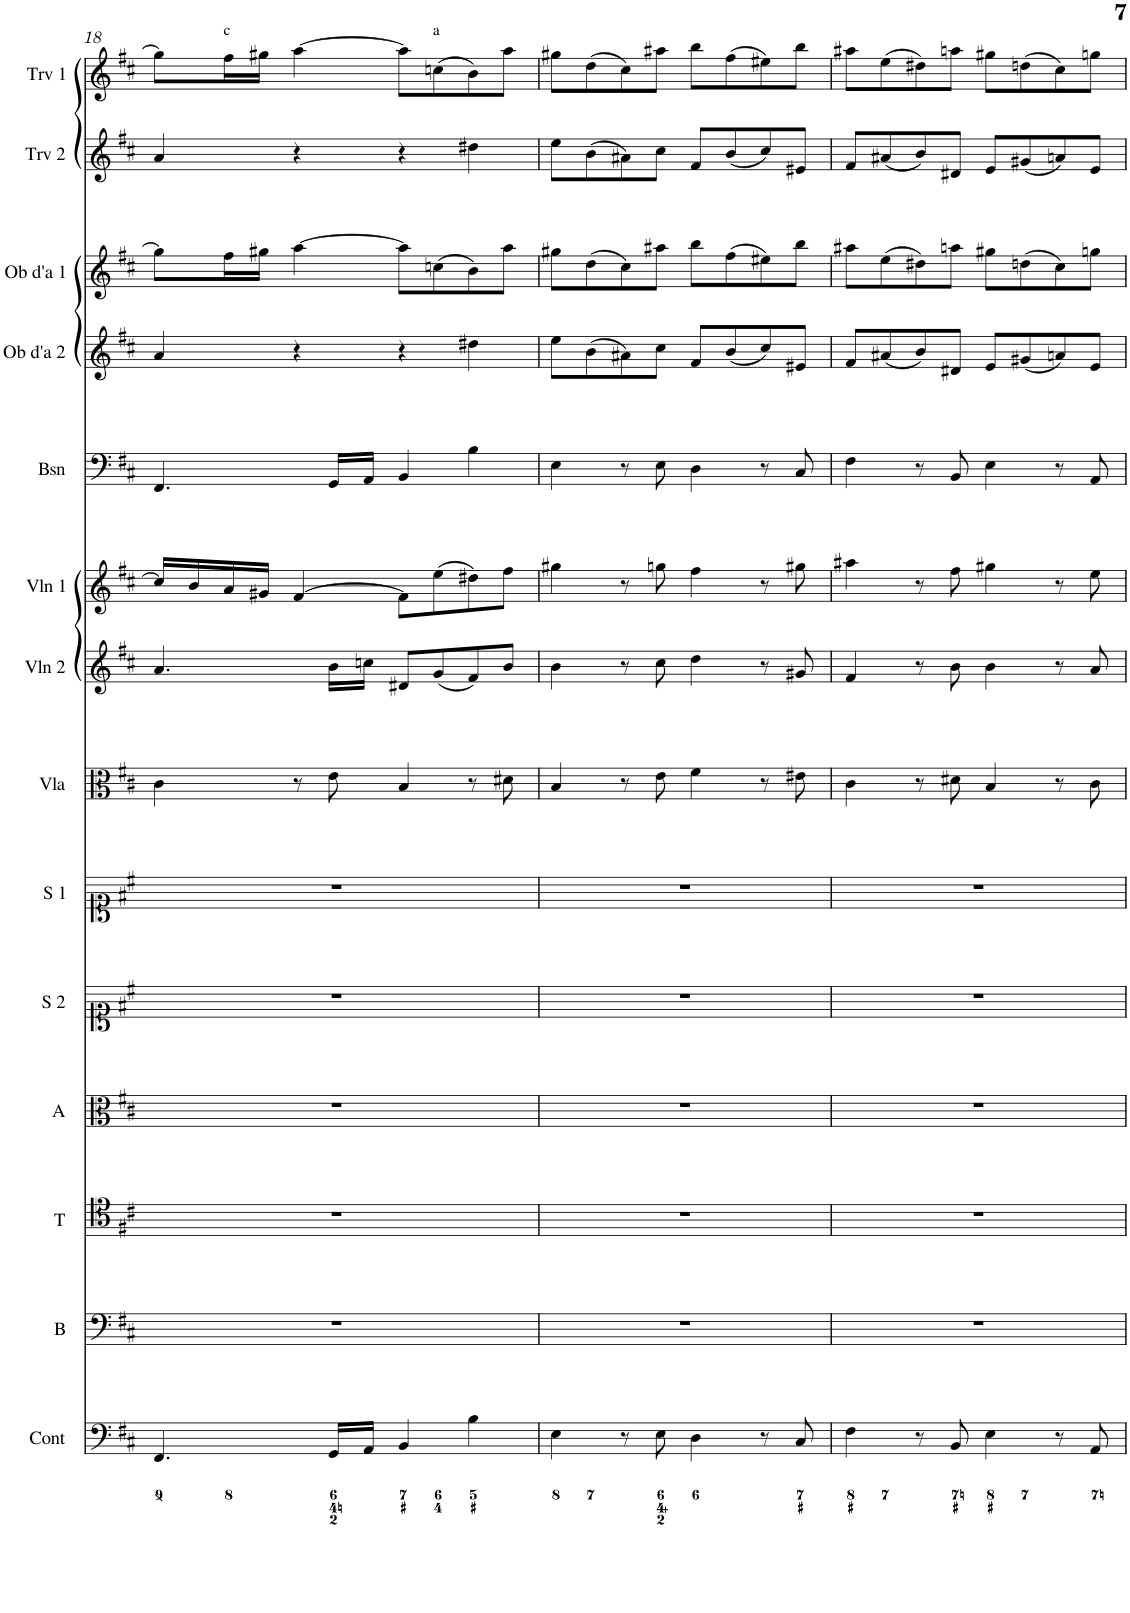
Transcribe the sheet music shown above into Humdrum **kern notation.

**kern	**kern	**kern	**kern	**kern	**kern	**kern	**kern	**kern	**kern	**kern	**kern	**kern	**kern
*part14	*part13	*part12	*part11	*part10	*part9	*part8	*part7	*part6	*part5	*part4	*part3	*part2	*part1
*staff14	*staff13	*staff12	*staff11	*staff10	*staff9	*staff8	*staff7	*staff6	*staff5	*staff4	*staff3	*staff2	*staff1
*I"Continuo	*I"Bass	*I"Tenor	*I"Alto	*I"Soprano 2	*I"Soprano 1	*I"Viola	*I"Violin 2	*I"Violin 1	*I"Bassoon	*I"Oboe d’amore 2	*I"Oboe d’amore 1	*I"Traverso 2	*I"Traverso 1
*I'Cont	*I'B	*I'T	*I'A	*I'S 2	*I'S 1	*I'Vla	*I'Vln 2	*I'Vln 1	*I'Bsn	*I'Ob d'a 2	*I'Ob d'a 1	*I'Trv 2	*I'Trv 1
!!LO:PB:g=z
*clefF4	*clefF4	*clefC4	*clefC3	*clefC1	*clefC1	*clefC3	*clefG2	*clefG2	*clefF4	*clefG2	*clefG2	*clefG2	*clefG2
*k[f#c#]	*k[f#c#]	*k[f#c#]	*k[f#c#]	*k[f#c#]	*k[f#c#]	*k[f#c#]	*k[f#c#]	*k[f#c#]	*k[f#c#]	*k[f#c#]	*k[f#c#]	*k[f#c#]	*k[f#c#]
*M4/4	*M4/4	*M4/4	*M4/4	*M4/4	*M4/4	*M4/4	*M4/4	*M4/4	*M4/4	*M4/4	*M4/4	*M4/4	*M4/4
*met(c)	*met(c)	*met(c)	*met(c)	*met(c)	*met(c)	*met(c)	*met(c)	*met(c)	*met(c)	*met(c)	*met(c)	*met(c)	*met(c)
=18	=18	=18	=18	=18	=18	=18	=18	=18	=18	=18	=18	=18	=18
4.FF#/	1r	1r	1r	1r	1r	4c#\	4.a/	16cc#/LL]	4.FF#/	4a/	8gg#\L]	4a/	8gg#\L]
.	.	.	.	.	.	.	.	16b/	.	.	.	.	.
!	!	!	!	!	!	!	!	!	!	!	!	!	!LO:TX:a:t=c
.	.	.	.	.	.	.	.	16a/	.	.	16ff#\L	.	16ff#\L
.	.	.	.	.	.	.	.	16g#X/JJ	.	.	16gg#X\JJ	.	16gg#X\JJ
.	.	.	.	.	.	8r	.	[4f#/	.	4r	[4aa\	4r	[4aa\
16GG/LL	.	.	.	.	.	8e\	16b\LL	.	16GG/LL	.	.	.	.
16AA/JJ	.	.	.	.	.	.	16ccn\JJ	.	16AA/JJ	.	.	.	.
4BB/	.	.	.	.	.	4B/	8d#X/L	8f#\L]	4BB/	4r	8aa\L]	4r	8aa\L]
!	!	!	!	!	!	!	!	!	!	!	!	!	!LO:TX:a:t=a
.	.	.	.	.	.	.	(8g/	(8ee\	.	.	(8ccn\	.	(8ccn\
4B\	.	.	.	.	.	8r	8f#/)	8dd#X\)	4B\	4dd#X\	8b\)	4dd#X\	8b\)
.	.	.	.	.	.	8d#X\	8b/J	8ff#\J	.	.	8aa\J	.	8aa\J
=19	=19	=19	=19	=19	=19	=19	=19	=19	=19	=19	=19	=19	=19
4E\	1r	1r	1r	1r	1r	4B/	4b\	4gg#X\	4E\	8ee\L	8gg#X\L	8ee\L	8gg#X\L
.	.	.	.	.	.	.	.	.	.	(8b\	(8dd\	(8b\	(8dd\
8r	.	.	.	.	.	8r	8r	8r	8r	8a#X\)	8cc#\)	8a#X\)	8cc#\)
8E\	.	.	.	.	.	8e\	8cc#\	8ggn\	8E\	8cc#\J	8aa#X\J	8cc#\J	8aa#X\J
4D\	.	.	.	.	.	4f#\	4dd\	4ff#\	4D\	8f#/L	8bb\L	8f#/L	8bb\L
.	.	.	.	.	.	.	.	.	.	(8b/	(8ff#\	(8b/	(8ff#\
8r	.	.	.	.	.	8r	8r	8r	8r	8cc#/)	8ee#X\)	8cc#/)	8ee#X\)
8C#/	.	.	.	.	.	8e#X\	8g#X/	8gg#X\	8C#/	8e#X/J	8bb\J	8e#X/J	8bb\J
=20	=20	=20	=20	=20	=20	=20	=20	=20	=20	=20	=20	=20	=20
4F#\	1r	1r	1r	1r	1r	4c#\	4f#/	4aa#X\	4F#\	8f#/L	8aa#X\L	8f#/L	8aa#X\L
.	.	.	.	.	.	.	.	.	.	(8a#X/	(8ee\	(8a#X/	(8ee\
8r	.	.	.	.	.	8r	8r	8r	8r	8b/)	8dd#X\)	8b/)	8dd#X\)
8BB/	.	.	.	.	.	8d#X\	8b\	8ff#\	8BB/	8d#X/J	8aan\J	8d#X/J	8aan\J
4E\	.	.	.	.	.	4B/	4b\	4gg#X\	4E\	8e/L	8gg#X\L	8e/L	8gg#X\L
.	.	.	.	.	.	.	.	.	.	(8g#X/	(8ddn\	(8g#X/	(8ddn\
8r	.	.	.	.	.	8r	8r	8r	8r	8an/)	8cc#\)	8an/)	8cc#\)
8AA/	.	.	.	.	.	8c#\	8a/	8ee\	8AA/	8e/J	8ggn\J	8e/J	8ggn\J
=	=	=	=	=	=	=	=	=	=	=	=	=	=
*-	*-	*-	*-	*-	*-	*-	*-	*-	*-	*-	*-	*-	*-
